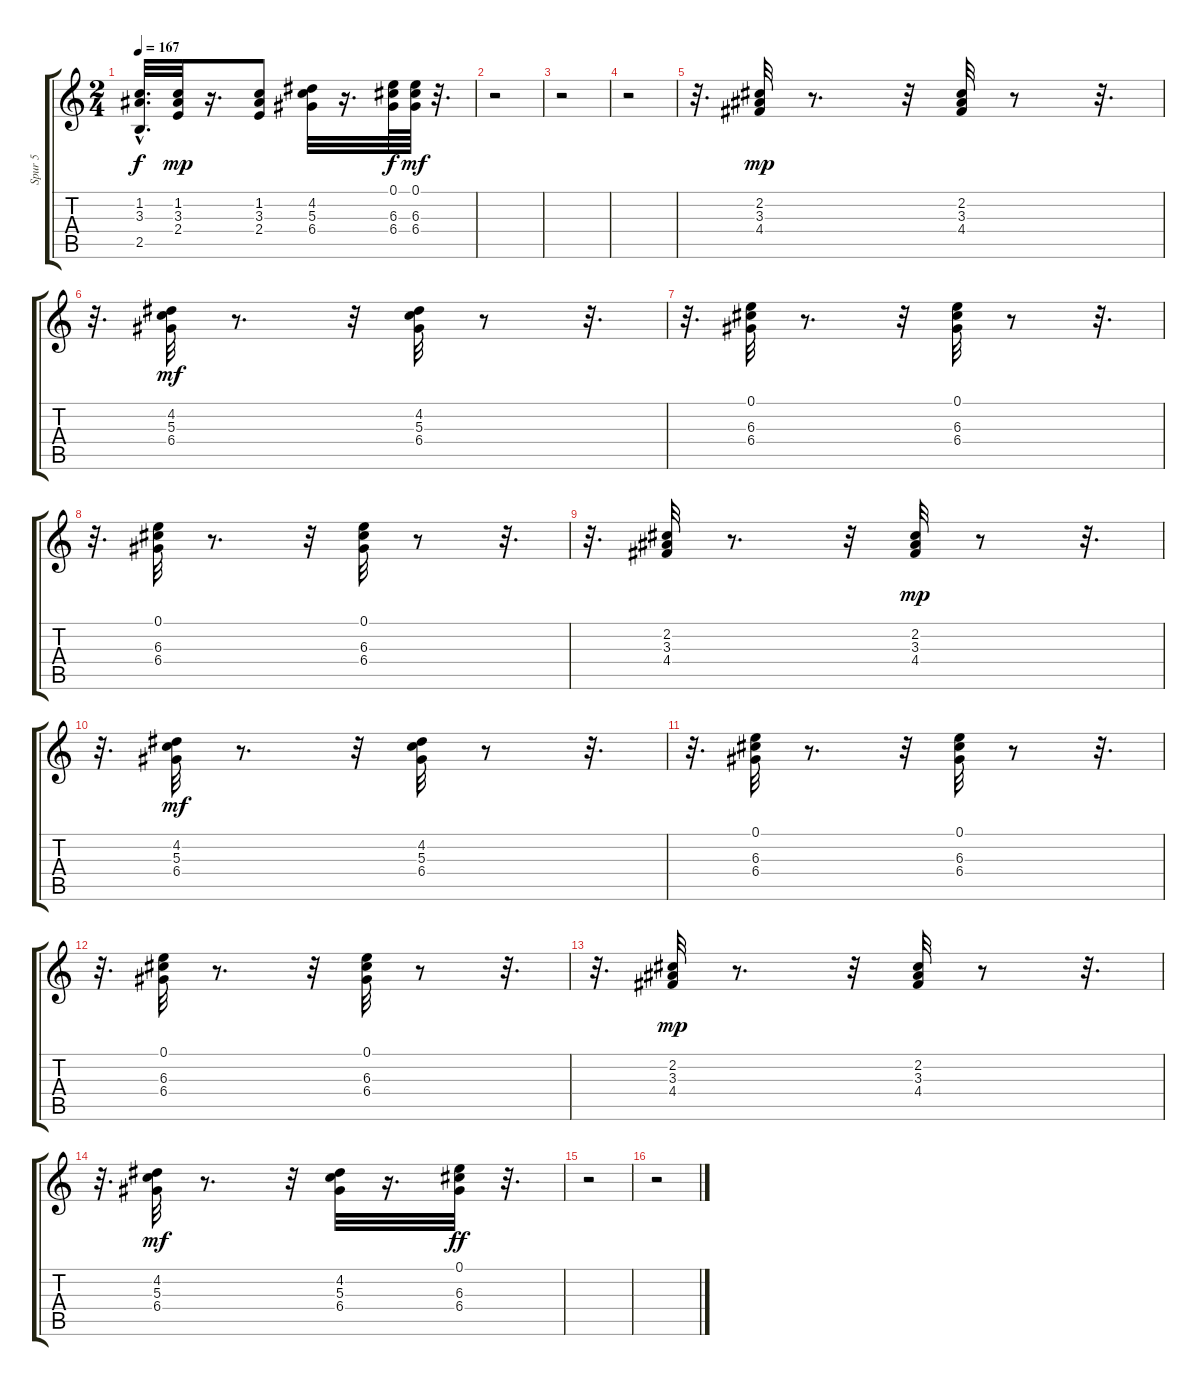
\track ("Spur 5" "Spur 5") {instrument acousticguitarsteel}
\staff {score tabs}
\tuning (E4 B3 G3 D3 A2 E2) {hide}
\ts (2 4)
\tempo 167
\clef g2
\ks c
(1.2{hac t} 3.3{hac t} 2.5{hac t}).32{d dy f} (1.2 3.3 2.4).32{dy mp} r.16{d} (1.2 3.3 2.4).8 (4.2 5.3 6.4).32 r.16{d} (0.1 6.3 6.4).64{dy f} (0.1 6.3 6.4).64{dy mf} r.32{d} |
r.2 |
r.2 |
r.2 |
r.32{d} (2.2 3.3 4.4).32{dy mp} r.8{d} r.32 (2.2 3.3 4.4).32 r.8 r.32{d} |
r.32{d} (4.2 5.3 6.4).32{dy mf} r.8{d} r.32 (4.2 5.3 6.4).32 r.8 r.32{d} |
r.32{d} (0.1 6.3 6.4).32 r.8{d} r.32 (0.1 6.3 6.4).32 r.8 r.32{d} |
r.32{d} (0.1 6.3 6.4).32 r.8{d} r.32 (0.1 6.3 6.4).32 r.8 r.32{d} |
r.32{d} (2.2 3.3 4.4).32 r.8{d} r.32 (2.2 3.3 4.4).32{dy mp} r.8 r.32{d} |
r.32{d} (4.2 5.3 6.4).32{dy mf} r.8{d} r.32 (4.2 5.3 6.4).32 r.8 r.32{d} |
r.32{d} (0.1 6.3 6.4).32 r.8{d} r.32 (0.1 6.3 6.4).32 r.8 r.32{d} |
r.32{d} (0.1 6.3 6.4).32 r.8{d} r.32 (0.1 6.3 6.4).32 r.8 r.32{d} |
r.32{d} (2.2 3.3 4.4).32{dy mp} r.8{d} r.32 (2.2 3.3 4.4).32 r.8 r.32{d} |
r.32{d} (4.2 5.3 6.4).32{dy mf} r.8{d} r.32 (4.2 5.3 6.4).32 r.16{d} (0.1 6.3 6.4).32{dy ff} r.32{d} |
r.2 |
r.2
